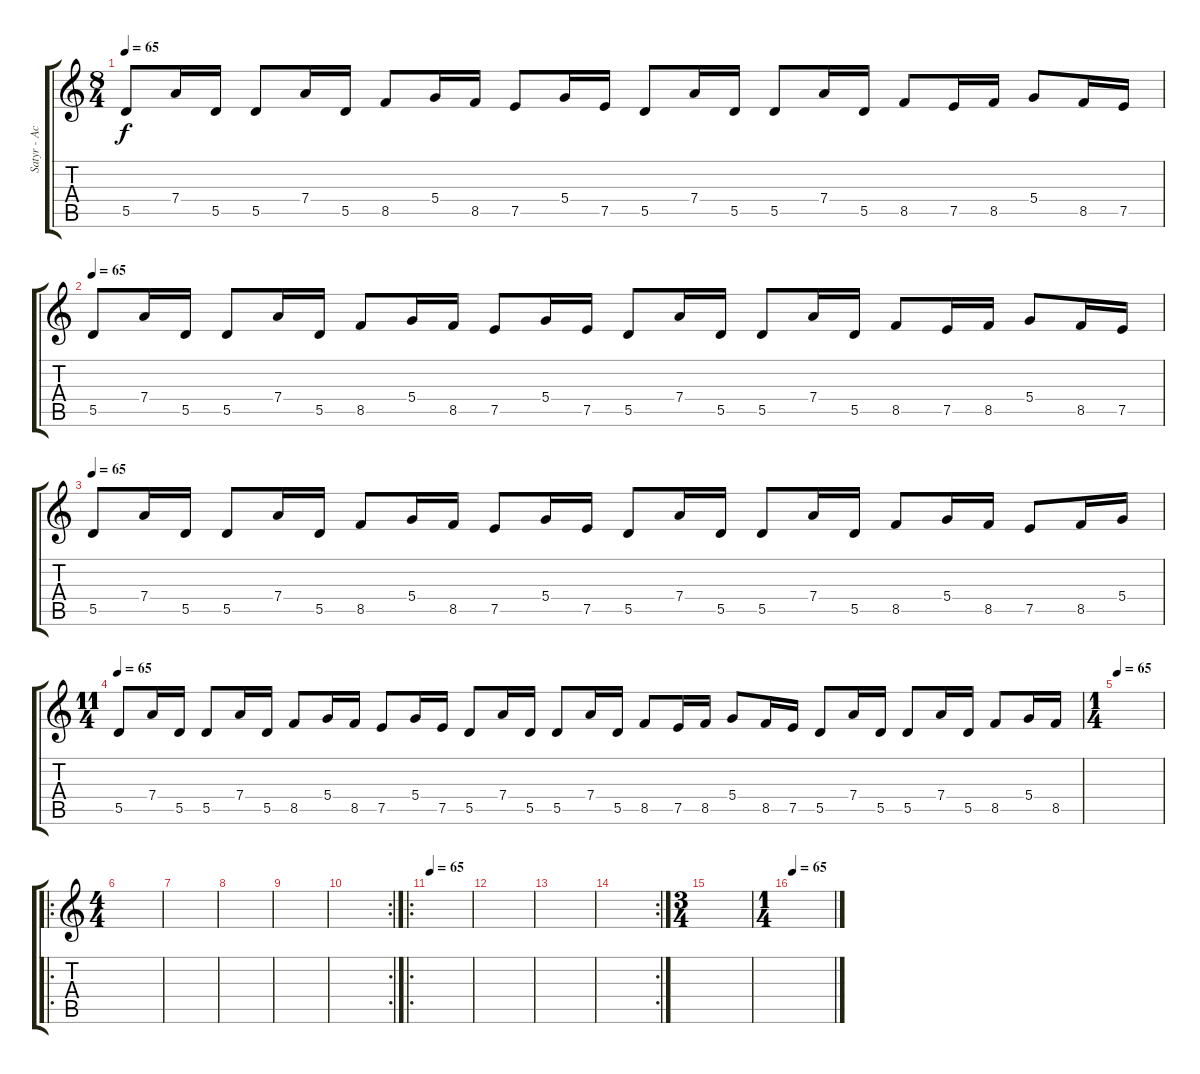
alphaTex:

\track ("Satyr - Accoustic" "Satyr - Ac") {instrument acousticguitarsteel}
\staff {score tabs}
\tuning (E4 B3 G3 D3 A2 E2) {hide}
\ts (8 4)
\tempo 65
\clef g2
\ks c
5.5.8{dy f} 7.4.16 5.5.16 5.5.8 7.4.16 5.5.16 8.5.8 5.4.16 8.5.16 7.5.8 5.4.16 7.5.16 5.5.8 7.4.16 5.5.16 5.5.8 7.4.16 5.5.16 8.5.8 7.5.16 8.5.16 5.4.8 8.5.16 7.5.16 |
\tempo 65
5.5.8 7.4.16 5.5.16 5.5.8 7.4.16 5.5.16 8.5.8 5.4.16 8.5.16 7.5.8 5.4.16 7.5.16 5.5.8 7.4.16 5.5.16 5.5.8 7.4.16 5.5.16 8.5.8 7.5.16 8.5.16 5.4.8 8.5.16 7.5.16 |
\tempo 65
5.5.8 7.4.16 5.5.16 5.5.8 7.4.16 5.5.16 8.5.8 5.4.16 8.5.16 7.5.8 5.4.16 7.5.16 5.5.8 7.4.16 5.5.16 5.5.8 7.4.16 5.5.16 8.5.8 5.4.16 8.5.16 7.5.8 8.5.16 5.4.16 |
\ts (11 4)
\tempo 65
5.5.8 7.4.16 5.5.16 5.5.8 7.4.16 5.5.16 8.5.8 5.4.16 8.5.16 7.5.8 5.4.16 7.5.16 5.5.8 7.4.16 5.5.16 5.5.8 7.4.16 5.5.16 8.5.8 7.5.16 8.5.16 5.4.8 8.5.16 7.5.16 5.5.8 7.4.16 5.5.16 5.5.8 7.4.16 5.5.16 8.5.8 5.4.16 8.5.16 |
\ts (1 4)
\tempo 65
|
\ro
\ts (4 4)
|
|
|
|
\rc 2
|
\ro
\tempo 65
|
|
|
\rc 2
|
\ts (3 4)
|
\ts (1 4)
\tempo 65
